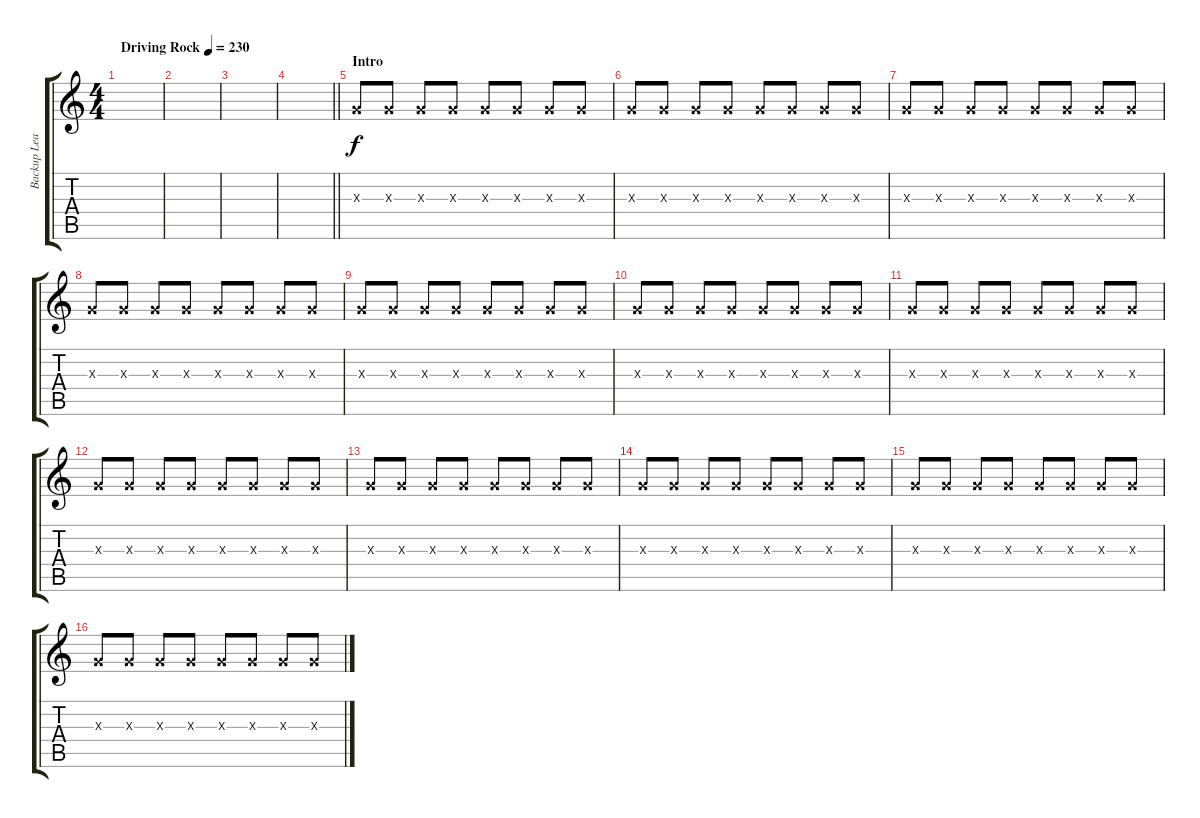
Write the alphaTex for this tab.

\track ("Backup Lead" "Backup Lea") {instrument distortionguitar}
\staff {score tabs}
\tuning (E4 B3 G3 D3 A2 E2) {hide}
\ts (4 4)
\tempo (230 "Driving Rock")
\clef g2
\ks c
|
|
|
\barLineRight lightlight
|
\section ("" "Intro")
0.3{x}.8{volume 4} 0.3{x}.8 0.3{x}.8 0.3{x}.8 0.3{x}.8 0.3{x}.8 0.3{x}.8 0.3{x}.8 |
0.3{x}.8 0.3{x}.8 0.3{x}.8 0.3{x}.8 0.3{x}.8 0.3{x}.8 0.3{x}.8 0.3{x}.8 |
0.3{x}.8 0.3{x}.8 0.3{x}.8 0.3{x}.8 0.3{x}.8 0.3{x}.8 0.3{x}.8 0.3{x}.8 |
0.3{x}.8 0.3{x}.8 0.3{x}.8 0.3{x}.8 0.3{x}.8 0.3{x}.8 0.3{x}.8 0.3{x}.8 |
0.3{x}.8 0.3{x}.8 0.3{x}.8 0.3{x}.8 0.3{x}.8 0.3{x}.8 0.3{x}.8 0.3{x}.8 |
0.3{x}.8 0.3{x}.8 0.3{x}.8 0.3{x}.8 0.3{x}.8 0.3{x}.8 0.3{x}.8 0.3{x}.8 |
0.3{x}.8 0.3{x}.8 0.3{x}.8 0.3{x}.8 0.3{x}.8 0.3{x}.8 0.3{x}.8 0.3{x}.8 |
0.3{x}.8 0.3{x}.8 0.3{x}.8 0.3{x}.8 0.3{x}.8 0.3{x}.8 0.3{x}.8 0.3{x}.8 |
0.3{x}.8 0.3{x}.8 0.3{x}.8 0.3{x}.8 0.3{x}.8 0.3{x}.8 0.3{x}.8 0.3{x}.8 |
0.3{x}.8 0.3{x}.8 0.3{x}.8 0.3{x}.8 0.3{x}.8 0.3{x}.8 0.3{x}.8 0.3{x}.8 |
0.3{x}.8 0.3{x}.8 0.3{x}.8 0.3{x}.8 0.3{x}.8 0.3{x}.8 0.3{x}.8 0.3{x}.8 |
0.3{x}.8 0.3{x}.8 0.3{x}.8 0.3{x}.8 0.3{x}.8 0.3{x}.8 0.3{x}.8 0.3{x}.8
